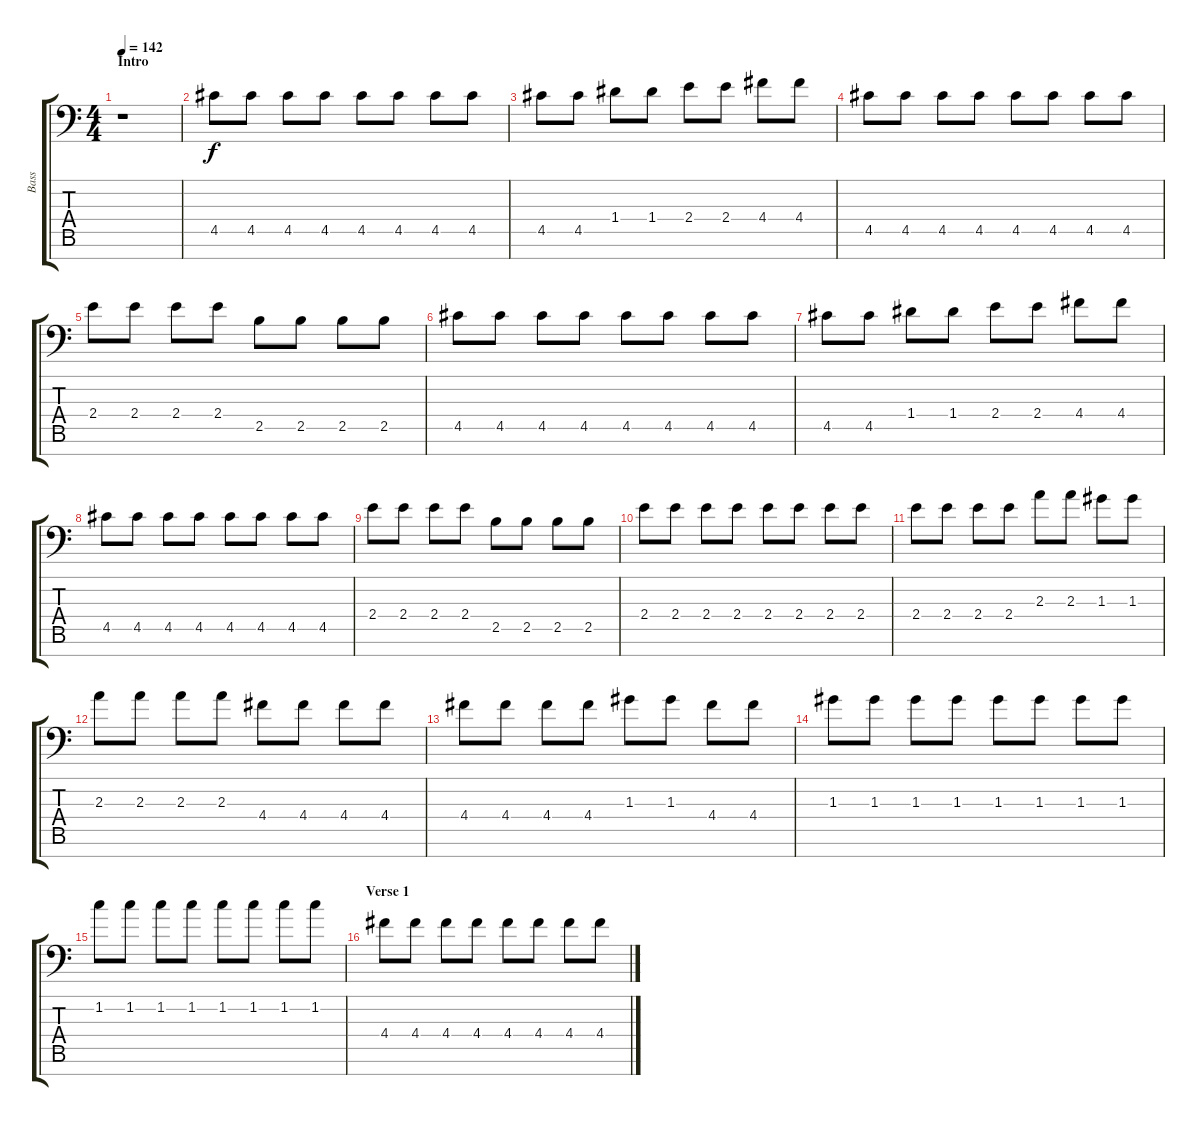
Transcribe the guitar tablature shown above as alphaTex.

\track ("Bass" "Bass") {instrument electricbassfinger}
\staff {score tabs}
\tuning (E4 B3 G3 D3 A2 E2 C-1) {hide}
\ts (4 4)
\section ("" "Intro")
\tempo 142
\clef f4
\ks c
r.1{dy f instrument electricbassfinger} |
4.5.8 4.5.8 4.5.8 4.5.8 4.5.8 4.5.8 4.5.8 4.5.8 |
4.5.8 4.5.8 1.4.8 1.4.8 2.4.8 2.4.8 4.4.8 4.4.8 |
4.5.8 4.5.8 4.5.8 4.5.8 4.5.8 4.5.8 4.5.8 4.5.8 |
2.4.8 2.4.8 2.4.8 2.4.8 2.5.8 2.5.8 2.5.8 2.5.8 |
4.5.8 4.5.8 4.5.8 4.5.8 4.5.8 4.5.8 4.5.8 4.5.8 |
4.5.8 4.5.8 1.4.8 1.4.8 2.4.8 2.4.8 4.4.8 4.4.8 |
4.5.8 4.5.8 4.5.8 4.5.8 4.5.8 4.5.8 4.5.8 4.5.8 |
2.4.8 2.4.8 2.4.8 2.4.8 2.5.8 2.5.8 2.5.8 2.5.8 |
2.4.8 2.4.8 2.4.8 2.4.8 2.4.8 2.4.8 2.4.8 2.4.8 |
2.4.8 2.4.8 2.4.8 2.4.8 2.3.8 2.3.8 1.3.8 1.3.8 |
2.3.8 2.3.8 2.3.8 2.3.8 4.4.8 4.4.8 4.4.8 4.4.8 |
4.4.8 4.4.8 4.4.8 4.4.8 1.3.8 1.3.8 4.4.8 4.4.8 |
1.3.8 1.3.8 1.3.8 1.3.8 1.3.8 1.3.8 1.3.8 1.3.8 |
1.2.8 1.2.8 1.2.8 1.2.8 1.2.8 1.2.8 1.2.8 1.2.8 |
\section ("" "Verse 1")
4.4.8 4.4.8 4.4.8 4.4.8 4.4.8 4.4.8 4.4.8 4.4.8
